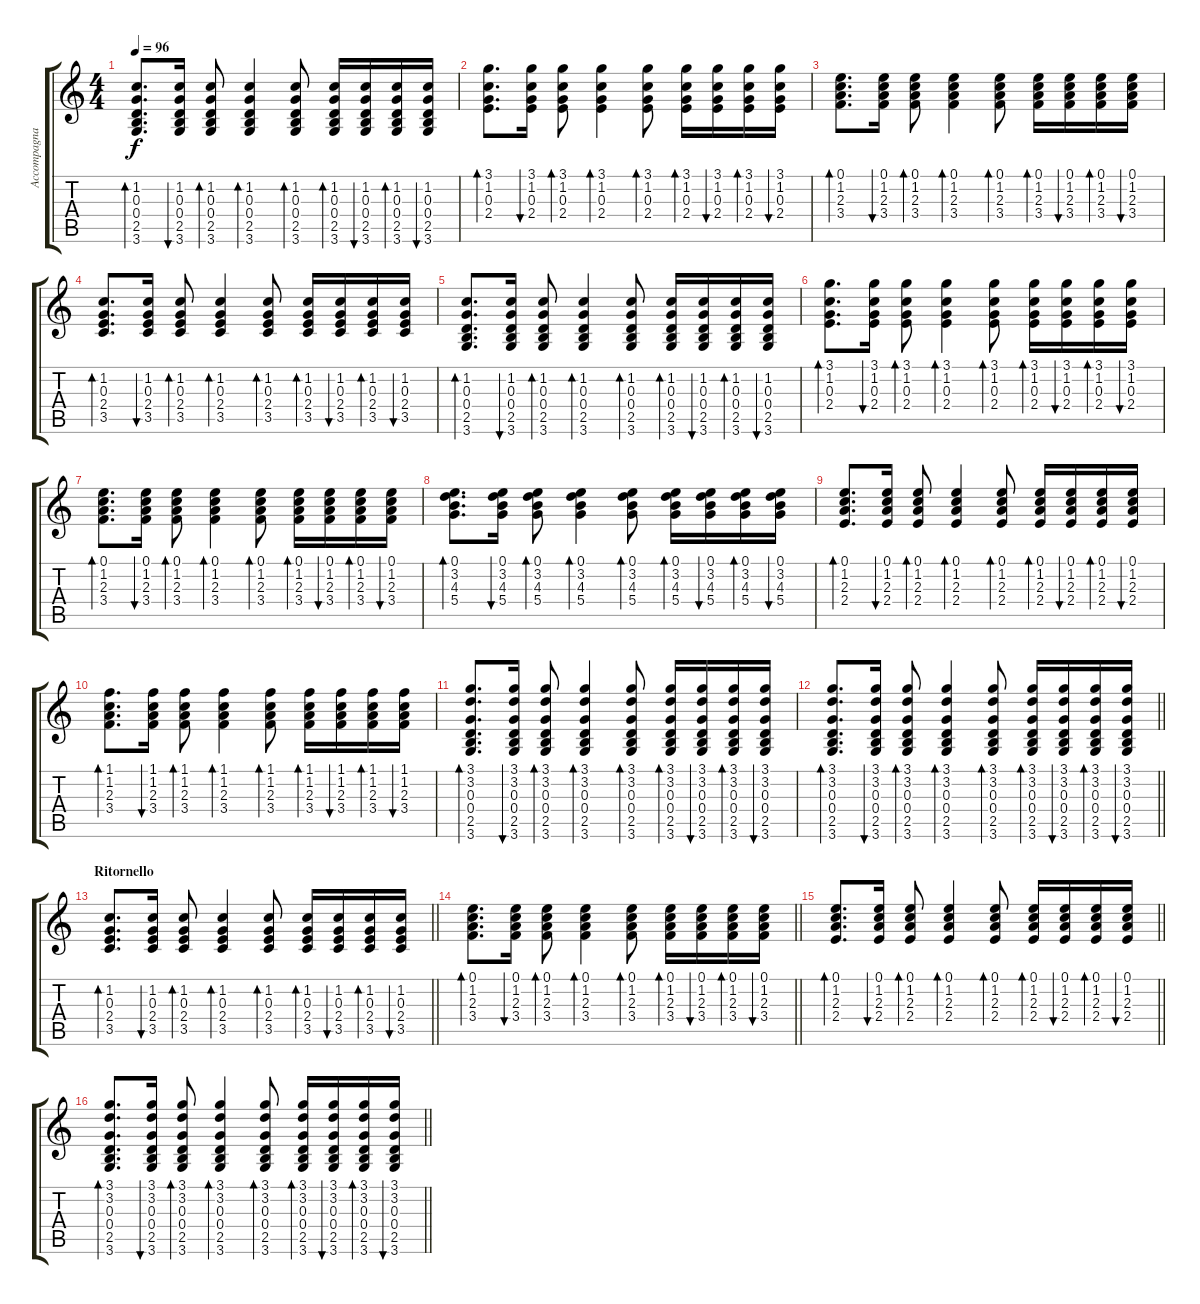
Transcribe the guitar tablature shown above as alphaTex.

\track ("Accompagnamento" "Accompagna") {instrument acousticguitarsteel}
\staff {score tabs}
\tuning (E4 B3 G3 D3 A2 E2) {hide}
\ts (4 4)
\tempo 96
\clef g2
\ks c
(1.2 0.3 0.4 2.5 3.6).8{d bd 60 dy f} (1.2 0.3 0.4 2.5 3.6).16{bu 30} (1.2 0.3 0.4 2.5 3.6).8{bd 30} (1.2 0.3 0.4 2.5 3.6).4{bd 60} (1.2 0.3 0.4 2.5 3.6).8{bd 60} (1.2 0.3 0.4 2.5 3.6).16{bd 30} (1.2 0.3 0.4 2.5 3.6).16{bu 30} (1.2 0.3 0.4 2.5 3.6).16{bd 30} (1.2 0.3 0.4 2.5 3.6).16{bu 30} |
(3.1 1.2 0.3 2.4).8{d bd 60} (3.1 1.2 0.3 2.4).16{bu 30} (3.1 1.2 0.3 2.4).8{bd 30} (3.1 1.2 0.3 2.4).4{bd 60} (3.1 1.2 0.3 2.4).8{bd 60} (3.1 1.2 0.3 2.4).16{bd 30} (3.1 1.2 0.3 2.4).16{bu 30} (3.1 1.2 0.3 2.4).16{bd 30} (3.1 1.2 0.3 2.4).16{bu 30} |
(0.1 1.2 2.3 3.4).8{d bd 60} (0.1 1.2 2.3 3.4).16{bu 30} (0.1 1.2 2.3 3.4).8{bd 30} (0.1 1.2 2.3 3.4).4{bd 60} (0.1 1.2 2.3 3.4).8{bd 60} (0.1 1.2 2.3 3.4).16{bd 30} (0.1 1.2 2.3 3.4).16{bu 30} (0.1 1.2 2.3 3.4).16{bd 30} (0.1 1.2 2.3 3.4).16{bu 30} |
(1.2 0.3 2.4 3.5).8{d bd 60} (1.2 0.3 2.4 3.5).16{bu 30} (1.2 0.3 2.4 3.5).8{bd 30} (1.2 0.3 2.4 3.5).4{bd 60} (1.2 0.3 2.4 3.5).8{bd 60} (1.2 0.3 2.4 3.5).16{bd 30} (1.2 0.3 2.4 3.5).16{bu 30} (1.2 0.3 2.4 3.5).16{bd 30} (1.2 0.3 2.4 3.5).16{bu 30} |
(1.2 0.3 0.4 2.5 3.6).8{d bd 60} (1.2 0.3 0.4 2.5 3.6).16{bu 30} (1.2 0.3 0.4 2.5 3.6).8{bd 30} (1.2 0.3 0.4 2.5 3.6).4{bd 60} (1.2 0.3 0.4 2.5 3.6).8{bd 60} (1.2 0.3 0.4 2.5 3.6).16{bd 30} (1.2 0.3 0.4 2.5 3.6).16{bu 30} (1.2 0.3 0.4 2.5 3.6).16{bd 30} (1.2 0.3 0.4 2.5 3.6).16{bu 30} |
(3.1 1.2 0.3 2.4).8{d bd 60 volume 4} (3.1 1.2 0.3 2.4).16{bu 30} (3.1 1.2 0.3 2.4).8{bd 30} (3.1 1.2 0.3 2.4).4{bd 60} (3.1 1.2 0.3 2.4).8{bd 60} (3.1 1.2 0.3 2.4).16{bd 30} (3.1 1.2 0.3 2.4).16{bu 30} (3.1 1.2 0.3 2.4).16{bd 30} (3.1 1.2 0.3 2.4).16{bu 30} |
(0.1 1.2 2.3 3.4).8{d bd 60} (0.1 1.2 2.3 3.4).16{bu 30} (0.1 1.2 2.3 3.4).8{bd 30} (0.1 1.2 2.3 3.4).4{bd 60} (0.1 1.2 2.3 3.4).8{bd 60} (0.1 1.2 2.3 3.4).16{bd 30} (0.1 1.2 2.3 3.4).16{bu 30} (0.1 1.2 2.3 3.4).16{bd 30} (0.1 1.2 2.3 3.4).16{bu 30} |
(0.1 3.2 4.3 5.4).8{d bd 60} (0.1 3.2 4.3 5.4).16{bu 30} (0.1 3.2 4.3 5.4).8{bd 30} (0.1 3.2 4.3 5.4).4{bd 60} (0.1 3.2 4.3 5.4).8{bd 60} (0.1 3.2 4.3 5.4).16{bd 30} (0.1 3.2 4.3 5.4).16{bu 30} (0.1 3.2 4.3 5.4).16{bd 30} (0.1 3.2 4.3 5.4).16{bu 30} |
(0.1 1.2 2.3 2.4).8{d bd 60} (0.1 1.2 2.3 2.4).16{bu 30} (0.1 1.2 2.3 2.4).8{bd 30} (0.1 1.2 2.3 2.4).4{bd 60} (0.1 1.2 2.3 2.4).8{bd 60} (0.1 1.2 2.3 2.4).16{bd 30} (0.1 1.2 2.3 2.4).16{bu 30} (0.1 1.2 2.3 2.4).16{bd 30} (0.1 1.2 2.3 2.4).16{bu 30} |
(1.1 1.2 2.3 3.4).8{d bd 60} (1.1 1.2 2.3 3.4).16{bu 30} (1.1 1.2 2.3 3.4).8{bd 30} (1.1 1.2 2.3 3.4).4{bd 60} (1.1 1.2 2.3 3.4).8{bd 60} (1.1 1.2 2.3 3.4).16{bd 30} (1.1 1.2 2.3 3.4).16{bu 30} (1.1 1.2 2.3 3.4).16{bd 30} (1.1 1.2 2.3 3.4).16{bu 30} |
(3.1 3.2 0.3 0.4 2.5 3.6).8{d bd 60} (3.1 3.2 0.3 0.4 2.5 3.6).16{bu 30} (3.1 3.2 0.3 0.4 2.5 3.6).8{bd 30} (3.1 3.2 0.3 0.4 2.5 3.6).4{bd 60} (3.1 3.2 0.3 0.4 2.5 3.6).8{bd 60} (3.1 3.2 0.3 0.4 2.5 3.6).16{bd 30} (3.1 3.2 0.3 0.4 2.5 3.6).16{bu 30} (3.1 3.2 0.3 0.4 2.5 3.6).16{bd 30} (3.1 3.2 0.3 0.4 2.5 3.6).16{bu 30} |
\barLineRight lightlight
(3.1 3.2 0.3 0.4 2.5 3.6).8{d bd 60} (3.1 3.2 0.3 0.4 2.5 3.6).16{bu 30} (3.1 3.2 0.3 0.4 2.5 3.6).8{bd 30} (3.1 3.2 0.3 0.4 2.5 3.6).4{bd 60} (3.1 3.2 0.3 0.4 2.5 3.6).8{bd 60} (3.1 3.2 0.3 0.4 2.5 3.6).16{bd 30} (3.1 3.2 0.3 0.4 2.5 3.6).16{bu 30} (3.1 3.2 0.3 0.4 2.5 3.6).16{bd 30} (3.1 3.2 0.3 0.4 2.5 3.6).16{bu 30} |
\section ("" "Ritornello")
\barLineRight lightlight
(1.2 0.3 2.4 3.5).8{d bd 60 volume 6} (1.2 0.3 2.4 3.5).16{bu 30} (1.2 0.3 2.4 3.5).8{bd 30} (1.2 0.3 2.4 3.5).4{bd 60} (1.2 0.3 2.4 3.5).8{bd 60} (1.2 0.3 2.4 3.5).16{bd 30} (1.2 0.3 2.4 3.5).16{bu 30} (1.2 0.3 2.4 3.5).16{bd 30} (1.2 0.3 2.4 3.5).16{bu 30} |
\barLineRight lightlight
(0.1 1.2 2.3 3.4).8{d bd 60} (0.1 1.2 2.3 3.4).16{bu 30} (0.1 1.2 2.3 3.4).8{bd 30} (0.1 1.2 2.3 3.4).4{bd 60} (0.1 1.2 2.3 3.4).8{bd 60} (0.1 1.2 2.3 3.4).16{bd 30} (0.1 1.2 2.3 3.4).16{bu 30} (0.1 1.2 2.3 3.4).16{bd 30} (0.1 1.2 2.3 3.4).16{bu 30} |
\barLineRight lightlight
(0.1 1.2 2.3 2.4).8{d bd 60} (0.1 1.2 2.3 2.4).16{bu 30} (0.1 1.2 2.3 2.4).8{bd 30} (0.1 1.2 2.3 2.4).4{bd 60} (0.1 1.2 2.3 2.4).8{bd 60} (0.1 1.2 2.3 2.4).16{bd 30} (0.1 1.2 2.3 2.4).16{bu 30} (0.1 1.2 2.3 2.4).16{bd 30} (0.1 1.2 2.3 2.4).16{bu 30} |
\barLineRight lightlight
(3.1 3.2 0.3 0.4 2.5 3.6).8{d bd 60} (3.1 3.2 0.3 0.4 2.5 3.6).16{bu 30} (3.1 3.2 0.3 0.4 2.5 3.6).8{bd 30} (3.1 3.2 0.3 0.4 2.5 3.6).4{bd 60} (3.1 3.2 0.3 0.4 2.5 3.6).8{bd 60} (3.1 3.2 0.3 0.4 2.5 3.6).16{bd 30} (3.1 3.2 0.3 0.4 2.5 3.6).16{bu 30} (3.1 3.2 0.3 0.4 2.5 3.6).16{bd 30} (3.1 3.2 0.3 0.4 2.5 3.6).16{bu 30}
